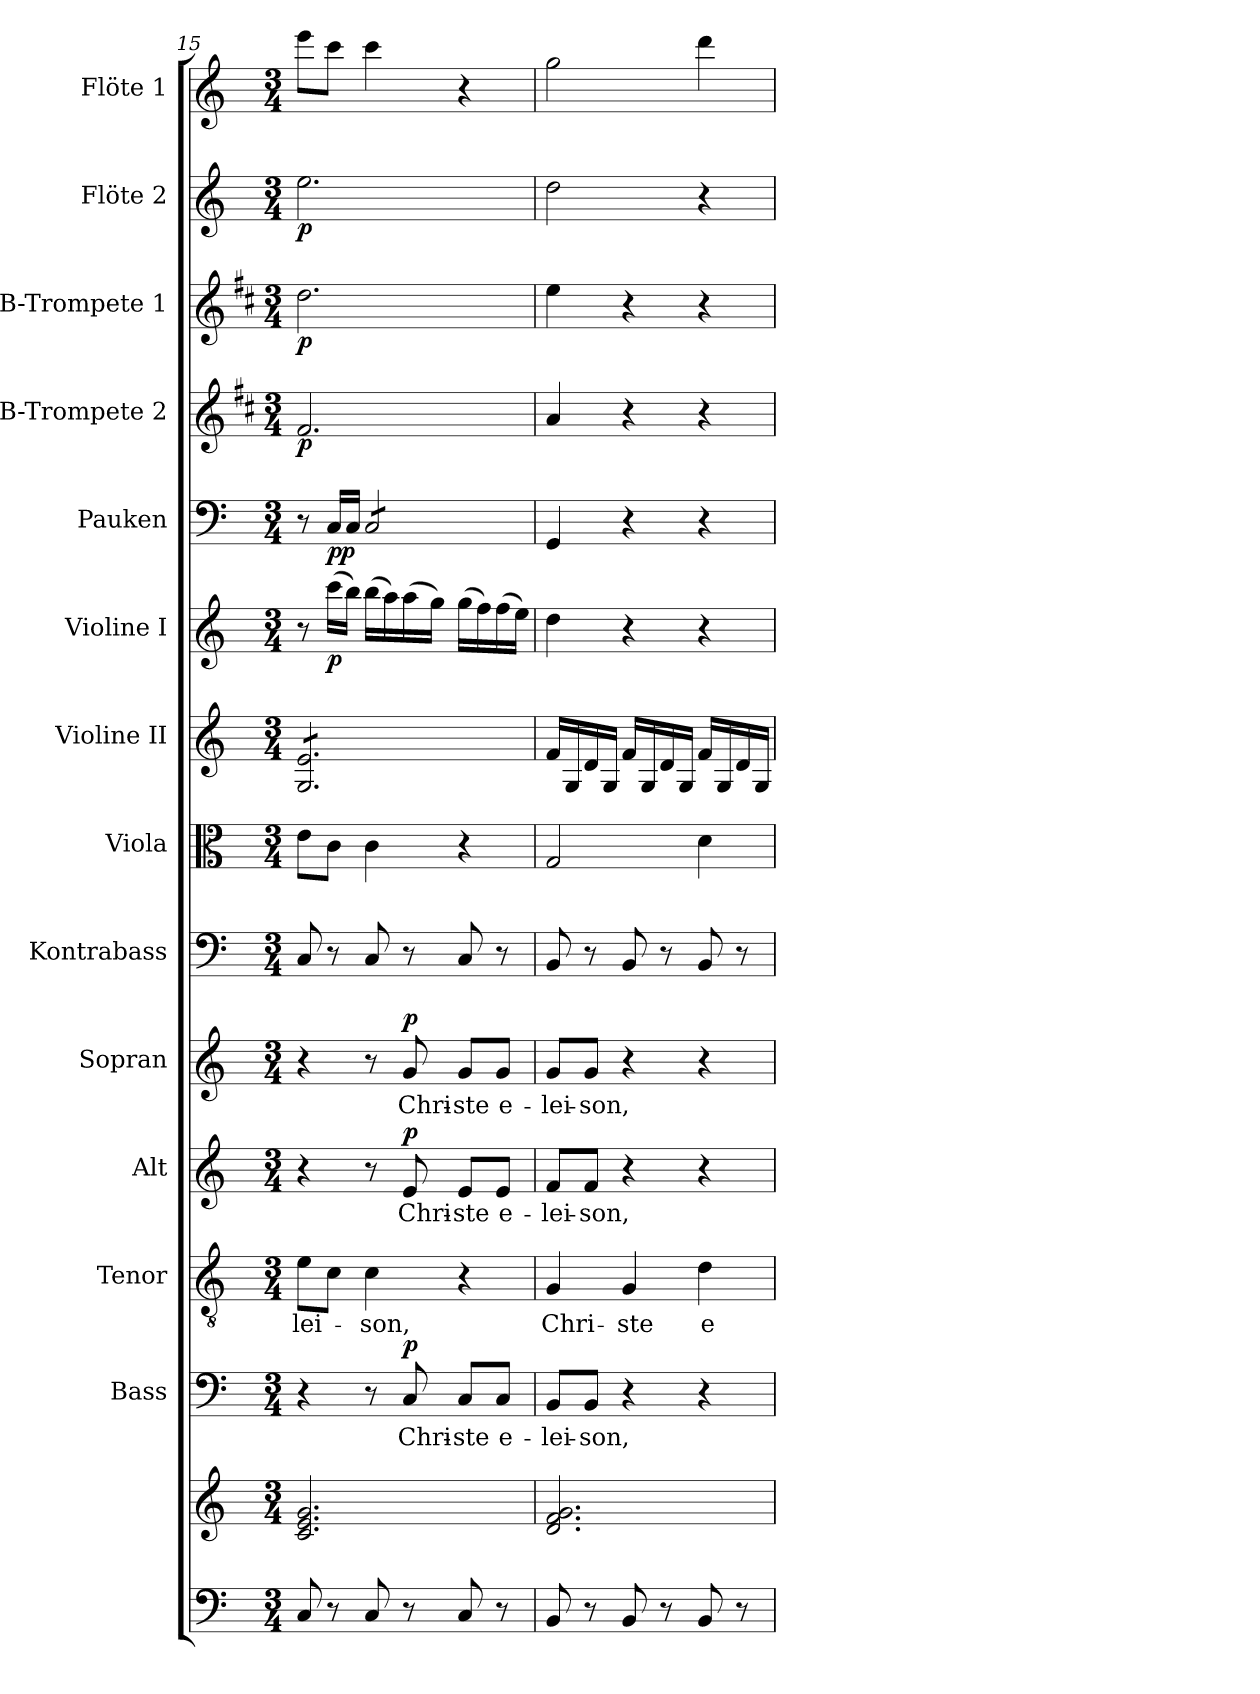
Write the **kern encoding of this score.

**kern	**kern	**kern	**text	**dynam	**kern	**text	**kern	**text	**dynam	**kern	**text	**dynam	**kern	**kern	**kern	**kern	**dynam	**kern	**dynam	**kern	**dynam	**kern	**dynam	**kern	**dynam	**kern
*part14	*part14	*part13	*part13	*part13	*part12	*part12	*part11	*part11	*part11	*part10	*part10	*part10	*part9	*part8	*part7	*part6	*part6	*part5	*part5	*part4	*part4	*part3	*part3	*part2	*part2	*part1
*staff15	*staff14	*staff13	*staff13	*staff13	*staff12	*staff12	*staff11	*staff11	*staff11	*staff10	*staff10	*staff10	*staff9	*staff8	*staff7	*staff6	*staff6	*staff5	*staff5	*staff4	*staff4	*staff3	*staff3	*staff2	*staff2	*staff1
*	*	*I"Bass	*	*	*I"Tenor	*	*I"Alt	*	*	*I"Sopran	*	*	*I"Kontrabass	*I"Viola	*I"Violine II	*I"Violine I	*	*I"Pauken	*	*I"B-Trompete 2	*	*I"B-Trompete 1	*	*I"Flöte 2	*	*I"Flöte 1
*	*	*I'B.	*	*	*I'T.	*	*I'A.	*	*	*I'S.	*	*	*I'Kb.	*I'Vla.	*I'Vl. II	*I'Vl. I	*	*I'Pk.	*	*I'B Trp. 2	*	*I'B Trp. 1	*	*I'Fl. 2	*	*I'Fl. 1
*clefF4	*clefG2	*clefF4	*	*	*clefGv2	*	*clefG2	*	*	*clefG2	*	*	*clefF4	*clefC3	*clefG2	*clefG2	*	*clefF4	*	*clefG2	*	*clefG2	*	*clefG2	*	*clefG2
*	*	*	*	*	*	*	*	*	*	*	*	*	*ITrd7c12	*	*	*	*	*	*	*ITrd1c2	*	*ITrd1c2	*	*	*	*
*k[]	*k[]	*k[]	*	*	*k[]	*	*k[]	*	*	*k[]	*	*	*k[]	*k[]	*k[]	*k[]	*	*k[]	*	*k[]	*	*k[]	*	*k[]	*	*k[]
*C:	*C:	*C:	*	*	*C:	*	*C:	*	*	*C:	*	*	*C:	*C:	*C:	*C:	*	*C:	*	*C:	*	*C:	*	*C:	*	*C:
*M3/4	*M3/4	*M3/4	*	*	*M3/4	*	*M3/4	*	*	*M3/4	*	*	*M3/4	*M3/4	*M3/4	*M3/4	*	*M3/4	*	*M3/4	*	*M3/4	*	*M3/4	*	*M3/4
=15	=15	=15	=15	=15	=15	=15	=15	=15	=15	=15	=15	=15	=15	=15	=15	=15	=15	=15	=15	=15	=15	=15	=15	=15	=15	=15
!	!	!	!	!	!	!LO:LY:b	!	!	!	!	!	!	!	!	!	!	!	!	!	!	!LO:DY:b	!	!LO:DY:b	!	!LO:DY:b	!
*	*	*	*	*	*	*	*	*	*	*	*	*	*	*	*tremolo	*	*	*	*	*	*	*	*	*	*	*
8C/	2.c/ 2.e/ 2.g/	4r	.	.	8e\L	-lei-	4r	.	.	4r	.	.	8CC/	8e\L	8G/ 8e/L	8r	.	8r	.	2.e/	p	2.cc\	p	2.ee\	p	8eee\L
!	!	!	!	!	!	!	!	!	!	!	!	!	!	!	!	!	!LO:DY:b	!	!LO:DY:b	!	!	!	!	!	!	!
8r	.	.	.	.	8c\J	.	.	.	.	.	.	.	8r	8c\J	8G/ 8e/	(>16ccc\LL	p	16C/LL	pp	.	.	.	.	.	.	8ccc\J
.	.	.	.	.	.	.	.	.	.	.	.	.	.	.	.	16bb\JJ)	.	16C/JJ	.	.	.	.	.	.	.	.
!	!	!	!	!	!	!LO:LY:b	!	!	!	!	!	!	!	!	!	!	!	!	!	!	!	!	!	!	!	!
*	*	*	*	*	*	*	*	*	*	*	*	*	*	*	*	*	*	*tremolo	*	*	*	*	*	*	*	*
8C/	.	8r	.	.	4c\	-son,	8r	.	.	8r	.	.	8CC/	4c\	8G/ 8e/	(>16bb\LL	.	8C/L	.	.	.	.	.	.	.	4ccc\
.	.	.	.	.	.	.	.	.	.	.	.	.	.	.	.	16aa\)	.	.	.	.	.	.	.	.	.	.
!	!	!	!LO:LY:b	!LO:DY:a	!	!	!	!LO:LY:b	!LO:DY:a	!	!LO:LY:b	!LO:DY:a	!	!	!	!	!	!	!	!	!	!	!	!	!	!
8r	.	8C/	Chri-	p	.	.	8e/	Chri-	p	8g/	Chri-	p	8r	.	8G/ 8e/	(>16aa\	.	8C/	.	.	.	.	.	.	.	.
.	.	.	.	.	.	.	.	.	.	.	.	.	.	.	.	16gg\JJ)	.	.	.	.	.	.	.	.	.	.
!	!	!	!LO:LY:b	!	!	!	!	!LO:LY:b	!	!	!LO:LY:b	!	!	!	!	!	!	!	!	!	!	!	!	!	!	!
8C/	.	8C/L	-ste	.	4r	.	8e/L	-ste	.	8g/L	-ste	.	8CC/	4r	8G/ 8e/	(>16gg\LL	.	8C/	.	.	.	.	.	.	.	4r
.	.	.	.	.	.	.	.	.	.	.	.	.	.	.	.	16ff\)	.	.	.	.	.	.	.	.	.	.
!	!	!	!LO:LY:b	!	!	!	!	!LO:LY:b	!	!	!LO:LY:b	!	!	!	!	!	!	!	!	!	!	!	!	!	!	!
8r	.	8C/J	e-	.	.	.	8e/J	e-	.	8g/J	e-	.	8r	.	8G/ 8e/J	(>16ff\	.	8C/J	.	.	.	.	.	.	.	.
*	*	*	*	*	*	*	*	*	*	*	*	*	*	*	*	*	*	*Xtremolo	*	*	*	*	*	*	*	*
*	*	*	*	*	*	*	*	*	*	*	*	*	*	*	*Xtremolo	*	*	*	*	*	*	*	*	*	*	*
.	.	.	.	.	.	.	.	.	.	.	.	.	.	.	.	16ee\JJ)	.	.	.	.	.	.	.	.	.	.
=16	=16	=16	=16	=16	=16	=16	=16	=16	=16	=16	=16	=16	=16	=16	=16	=16	=16	=16	=16	=16	=16	=16	=16	=16	=16	=16
!	!	!	!LO:LY:b	!	!	!LO:LY:b	!	!LO:LY:b	!	!	!LO:LY:b	!	!	!	!	!	!	!	!	!	!	!	!	!	!	!
8BB/	2.d/ 2.f/ 2.g/	8BB/L	-lei-	.	4G/	Chri-	8f/L	-lei-	.	8g/L	-lei-	.	8BBB/	2G/	16f/LL	4dd\	.	4GG/	.	4g/	.	4dd\	.	2dd\	.	2gg\
.	.	.	.	.	.	.	.	.	.	.	.	.	.	.	16G/	.	.	.	.	.	.	.	.	.	.	.
!	!	!	!LO:LY:b	!	!	!	!	!LO:LY:b	!	!	!LO:LY:b	!	!	!	!	!	!	!	!	!	!	!	!	!	!	!
8r	.	8BB/J	-son,	.	.	.	8f/J	-son,	.	8g/J	-son,	.	8r	.	16d/	.	.	.	.	.	.	.	.	.	.	.
.	.	.	.	.	.	.	.	.	.	.	.	.	.	.	16G/JJ	.	.	.	.	.	.	.	.	.	.	.
!	!	!	!	!	!	!LO:LY:b	!	!	!	!	!	!	!	!	!	!	!	!	!	!	!	!	!	!	!	!
8BB/	.	4r	.	.	4G/	-ste	4r	.	.	4r	.	.	8BBB/	.	16f/LL	4r	.	4r	.	4r	.	4r	.	.	.	.
.	.	.	.	.	.	.	.	.	.	.	.	.	.	.	16G/	.	.	.	.	.	.	.	.	.	.	.
8r	.	.	.	.	.	.	.	.	.	.	.	.	8r	.	16d/	.	.	.	.	.	.	.	.	.	.	.
.	.	.	.	.	.	.	.	.	.	.	.	.	.	.	16G/JJ	.	.	.	.	.	.	.	.	.	.	.
!	!	!	!	!	!	!LO:LY:b	!	!	!	!	!	!	!	!	!	!	!	!	!	!	!	!	!	!	!	!
8BB/	.	4r	.	.	4d\	e-	4r	.	.	4r	.	.	8BBB/	4d\	16f/LL	4r	.	4r	.	4r	.	4r	.	4r	.	4ddd\
.	.	.	.	.	.	.	.	.	.	.	.	.	.	.	16G/	.	.	.	.	.	.	.	.	.	.	.
8r	.	.	.	.	.	.	.	.	.	.	.	.	8r	.	16d/	.	.	.	.	.	.	.	.	.	.	.
.	.	.	.	.	.	.	.	.	.	.	.	.	.	.	16G/JJ	.	.	.	.	.	.	.	.	.	.	.
=	=	=	=	=	=	=	=	=	=	=	=	=	=	=	=	=	=	=	=	=	=	=	=	=	=	=
*-	*-	*-	*-	*-	*-	*-	*-	*-	*-	*-	*-	*-	*-	*-	*-	*-	*-	*-	*-	*-	*-	*-	*-	*-	*-	*-
